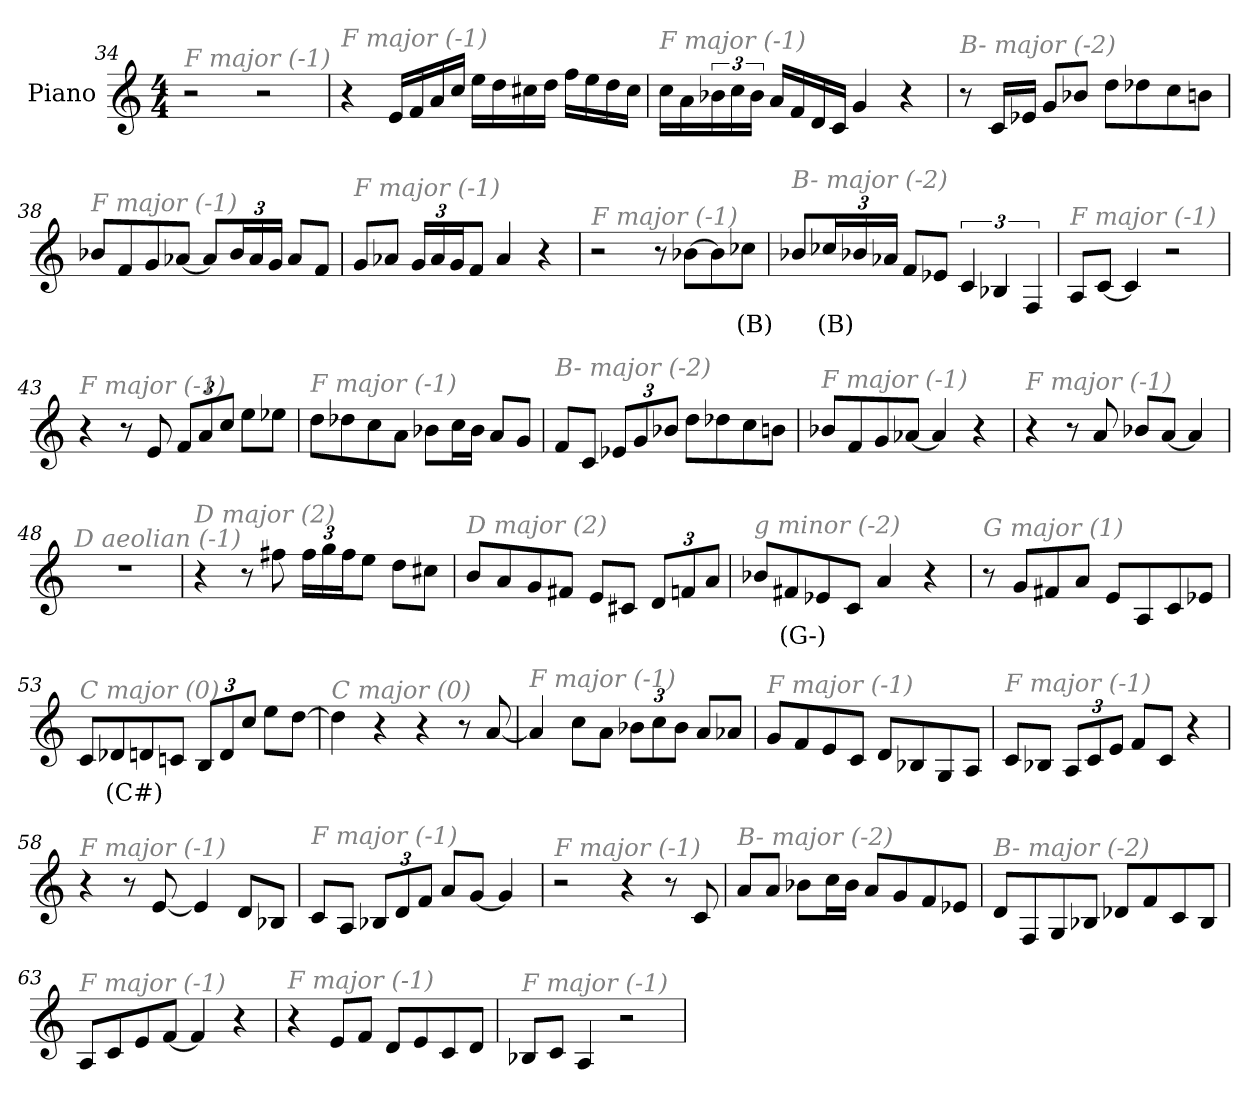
**kern	**text
*part1	*part1
*staff1	*staff1
*I"Piano	*
*I'Pno	*
*clefG2	*
*k[]	*
*M4/4	*
=34	=34
!LO:TX:i:color=#808080:t=F major (-1)	!
2r	.
2r	.
!!LO:LB:g=z
=35	=35
!LO:TX:i:color=#808080:t=F major (-1)	!
4r	.
16e/LL	.
16f/	.
16a/	.
16cc/JJ	.
16ee\LL	.
16dd\	.
16cc#X\	.
16dd\JJ	.
16ff\LL	.
16ee\	.
16dd\	.
16cc#\JJ	.
=36	=36
!LO:TX:i:color=#808080:t=F major (-1)	!
16cc\LL	.
16a\	.
24b-X\	.
24cc\	.
24b-\JJ	.
16a/LL	.
16f/	.
16d/	.
16c/JJ	.
4g/	.
4r	.
=37	=37
!LO:TX:i:color=#808080:t=B- major (-2)	!
8r	.
16c/LL	.
16e-X/JJ	.
8g/L	.
8b-X/J	.
8dd\L	.
8dd-X\	.
8cc\	.
8bn\J	.
!!LO:LB:g=z
=38	=38
!LO:TX:i:color=#808080:t=F major (-1)	!
8b-X/L	.
8f/	.
8g/	.
[8a-X/J	.
8a-/L]	.
*Xbrackettup	*
24b-/L	.
24a-/	.
24g/JJ	.
8a-/L	.
8f/J	.
=39	=39
!LO:TX:i:color=#808080:t=F major (-1)	!
8g/L	.
8a-X/J	.
24g/LL	.
24a-/	.
24g/J	.
8f/J	.
4a-/	.
4r	.
=40	=40
!LO:TX:i:color=#808080:t=F major (-1)	!
2r	.
8r	.
[8b-X\L	.
8b-\]	.
8cc-Xi\J	(B)
=41	=41
!LO:TX:i:color=#808080:t=B- major (-2)	!
8b-X/L	.
24cc-Xj/L	(B)
24b-X/	.
24a-X/JJ	.
8f/L	.
8e-X/J	.
*brackettup	*
6c/	.
6B-X/	.
6F/	.
!!LO:PB:g=z
=42	=42
!LO:TX:i:color=#808080:t=F major (-1)	!
8A/L	.
[8c/J	.
4c/]	.
2r	.
=43	=43
!LO:TX:i:color=#808080:t=F major (-1)	!
4r	.
8r	.
8e/	.
*Xbrackettup	*
12f/L	.
12a/	.
12cc/J	.
8ee\L	.
8ee-X\J	.
=44	=44
!LO:TX:i:color=#808080:t=F major (-1)	!
8dd\L	.
8dd-X\	.
8cc\	.
8a\J	.
8b-X\L	.
16cc\L	.
16b-\JJ	.
8a/L	.
8g/J	.
=45	=45
!LO:TX:i:color=#808080:t=B- major (-2)	!
8f/L	.
8c/J	.
12e-X/L	.
12g/	.
12b-X/J	.
8dd\L	.
8dd-X\	.
8cc\	.
8bn\J	.
!!LO:LB:g=z
=46	=46
!LO:TX:i:color=#808080:t=F major (-1)	!
8b-X/L	.
8f/	.
8g/	.
[8a-X/J	.
4a-/]	.
4r	.
=47	=47
!LO:TX:i:color=#808080:t=F major (-1)	!
4r	.
8r	.
8a/	.
8b-X/L	.
[8a/J	.
4a/]	.
=48	=48
!LO:TX:i:color=#808080:t=D aeolian (-1)	!
1r	.
=49	=49
!LO:TX:i:color=#808080:t=D major (2)	!
4r	.
8r	.
8ff#X\	.
24ff#\LL	.
24gg\	.
24ff#\J	.
8ee\J	.
8dd\L	.
8cc#X\J	.
=50	=50
!LO:TX:i:color=#808080:t=D major (2)	!
8b/L	.
8a/	.
8g/	.
8f#X/J	.
8e/L	.
8c#X/J	.
12d/L	.
12fn/	.
12a/J	.
!!LO:LB:g=z
=51	=51
!LO:TX:i:color=#808080:t=g minor (-2)	!
8b-X/L	.
8f#Xj/	(G-)
8e-X/	.
8c/J	.
4a/	.
4r	.
=52	=52
!LO:TX:i:color=#808080:t=G major (1)	!
8r	.
8g/L	.
8f#X/	.
8a/J	.
8e/L	.
8A/	.
8c/	.
8e-X/J	.
=53	=53
!LO:TX:i:color=#808080:t=C major (0)	!
8c/L	.
8d-Xj/	(C#)
8d/	.
8cn/J	.
12B/L	.
12d/	.
12cc/J	.
8ee\L	.
[8dd\J	.
=54	=54
!LO:TX:i:color=#808080:t=C major (0)	!
4dd\]	.
4r	.
4r	.
8r	.
[8a/	.
!!LO:LB:g=z
=55	=55
!LO:TX:i:color=#808080:t=F major (-1)	!
4a/]	.
8cc\L	.
8a\J	.
12b-X\L	.
12cc\	.
12b-\J	.
8a/L	.
8a-X/J	.
=56	=56
!LO:TX:i:color=#808080:t=F major (-1)	!
8g/L	.
8f/	.
8e/	.
8c/J	.
8d/L	.
8B-X/	.
8G/	.
8A/J	.
=57	=57
!LO:TX:i:color=#808080:t=F major (-1)	!
8c/L	.
8B-X/J	.
12A/L	.
12c/	.
12e/J	.
8f/L	.
8c/J	.
4r	.
=58	=58
!LO:TX:i:color=#808080:t=F major (-1)	!
4r	.
8r	.
[8e/	.
4e/]	.
8d/L	.
8B-X/J	.
!!LO:LB:g=z
=59	=59
!LO:TX:i:color=#808080:t=F major (-1)	!
8c/L	.
8A/J	.
12B-X/L	.
12d/	.
12f/J	.
8a/L	.
[8g/J	.
4g/]	.
=60	=60
!LO:TX:i:color=#808080:t=F major (-1)	!
2r	.
4r	.
8r	.
8c/	.
=61	=61
!LO:TX:i:color=#808080:t=B- major (-2)	!
8a/L	.
8a/J	.
8b-X\L	.
16cc\L	.
16b-\JJ	.
8a/L	.
8g/	.
8f/	.
8e-X/J	.
=62	=62
!LO:TX:i:color=#808080:t=B- major (-2)	!
8d/L	.
8F/	.
8G/	.
8B-X/J	.
8d-X/L	.
8f/	.
8c/	.
8B-/J	.
!!LO:LB:g=z
=63	=63
!LO:TX:i:color=#808080:t=F major (-1)	!
8A/L	.
8c/	.
8e/	.
[8f/J	.
4f/]	.
4r	.
=64	=64
!LO:TX:i:color=#808080:t=F major (-1)	!
4r	.
8e/L	.
8f/J	.
8d/L	.
8e/	.
8c/	.
8d/J	.
=65	=65
!LO:TX:i:color=#808080:t=F major (-1)	!
8B-X/L	.
8c/J	.
4A/	.
2r	.
=	=
*-	*-
